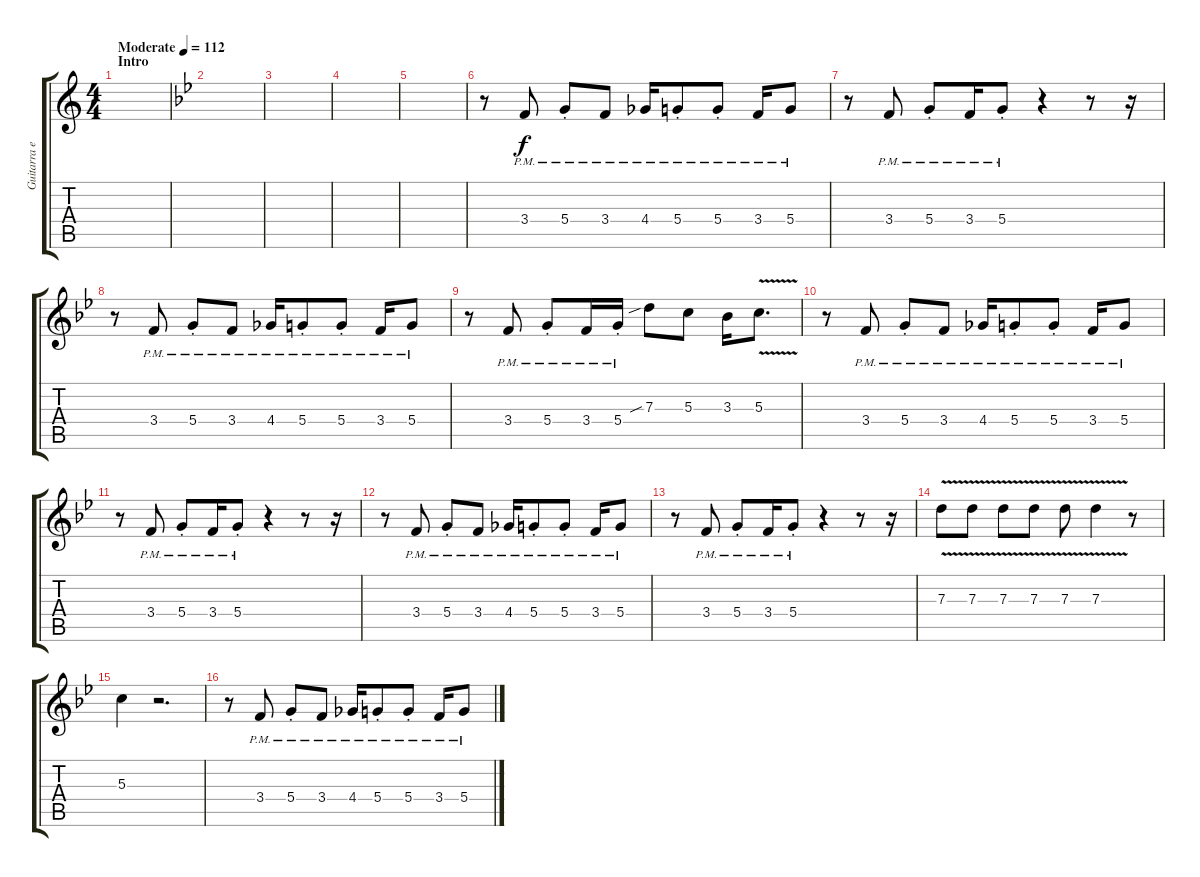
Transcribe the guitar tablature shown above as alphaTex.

\track ("Guitarra eléctrica" "Guitarra e") {instrument electricguitarclean}
\staff {score tabs}
\tuning (E4 B3 G3 D3 A2 E2) {hide}
\ts (4 4)
\section ("" "Intro")
\tempo (112 "Moderate")
\clef g2
\ks c
|
\ks bb
|
|
|
|
r.8 3.4{pm}.8 5.4{pm st}.8 3.4{pm}.8 4.4{pm}.16 5.4{pm st}.8 5.4{pm st}.8 3.4{pm}.16 5.4{pm}.8 |
r.8 3.4{pm}.8 5.4{pm st}.8 3.4{pm}.16 5.4{pm st}.8 r.4 r.8 r.16 |
r.8 3.4{pm}.8 5.4{pm st}.8 3.4{pm}.8 4.4{pm}.16 5.4{pm st}.8 5.4{pm st}.8 3.4{pm}.16 5.4{pm}.8 |
r.8 3.4{pm}.8 5.4{pm st}.8 3.4{pm}.16 5.4{pm st}.16 7.3{sib}.8 5.3.8 3.3.16 5.3{v}.8{d} |
r.8 3.4{pm}.8 5.4{pm st}.8 3.4{pm}.8 4.4{pm}.16 5.4{pm st}.8 5.4{pm st}.8 3.4{pm}.16 5.4{pm}.8 |
r.8 3.4{pm}.8 5.4{pm st}.8 3.4{pm}.16 5.4{pm st}.8 r.4 r.8 r.16 |
r.8 3.4{pm}.8 5.4{pm st}.8 3.4{pm}.8 4.4{pm}.16 5.4{pm st}.8 5.4{pm st}.8 3.4{pm}.16 5.4{pm}.8 |
r.8 3.4{pm}.8 5.4{pm st}.8 3.4{pm}.16 5.4{pm st}.8 r.4 r.8 r.16 |
7.3{v}.8 7.3{v}.8 7.3{v}.8 7.3{v}.8 7.3{v}.8 7.3{v}.4 r.8 |
5.3.4 r.2{d} |
r.8 3.4{pm}.8 5.4{pm st}.8 3.4{pm}.8 4.4{pm}.16 5.4{pm st}.8 5.4{pm st}.8 3.4{pm}.16 5.4{pm}.8
